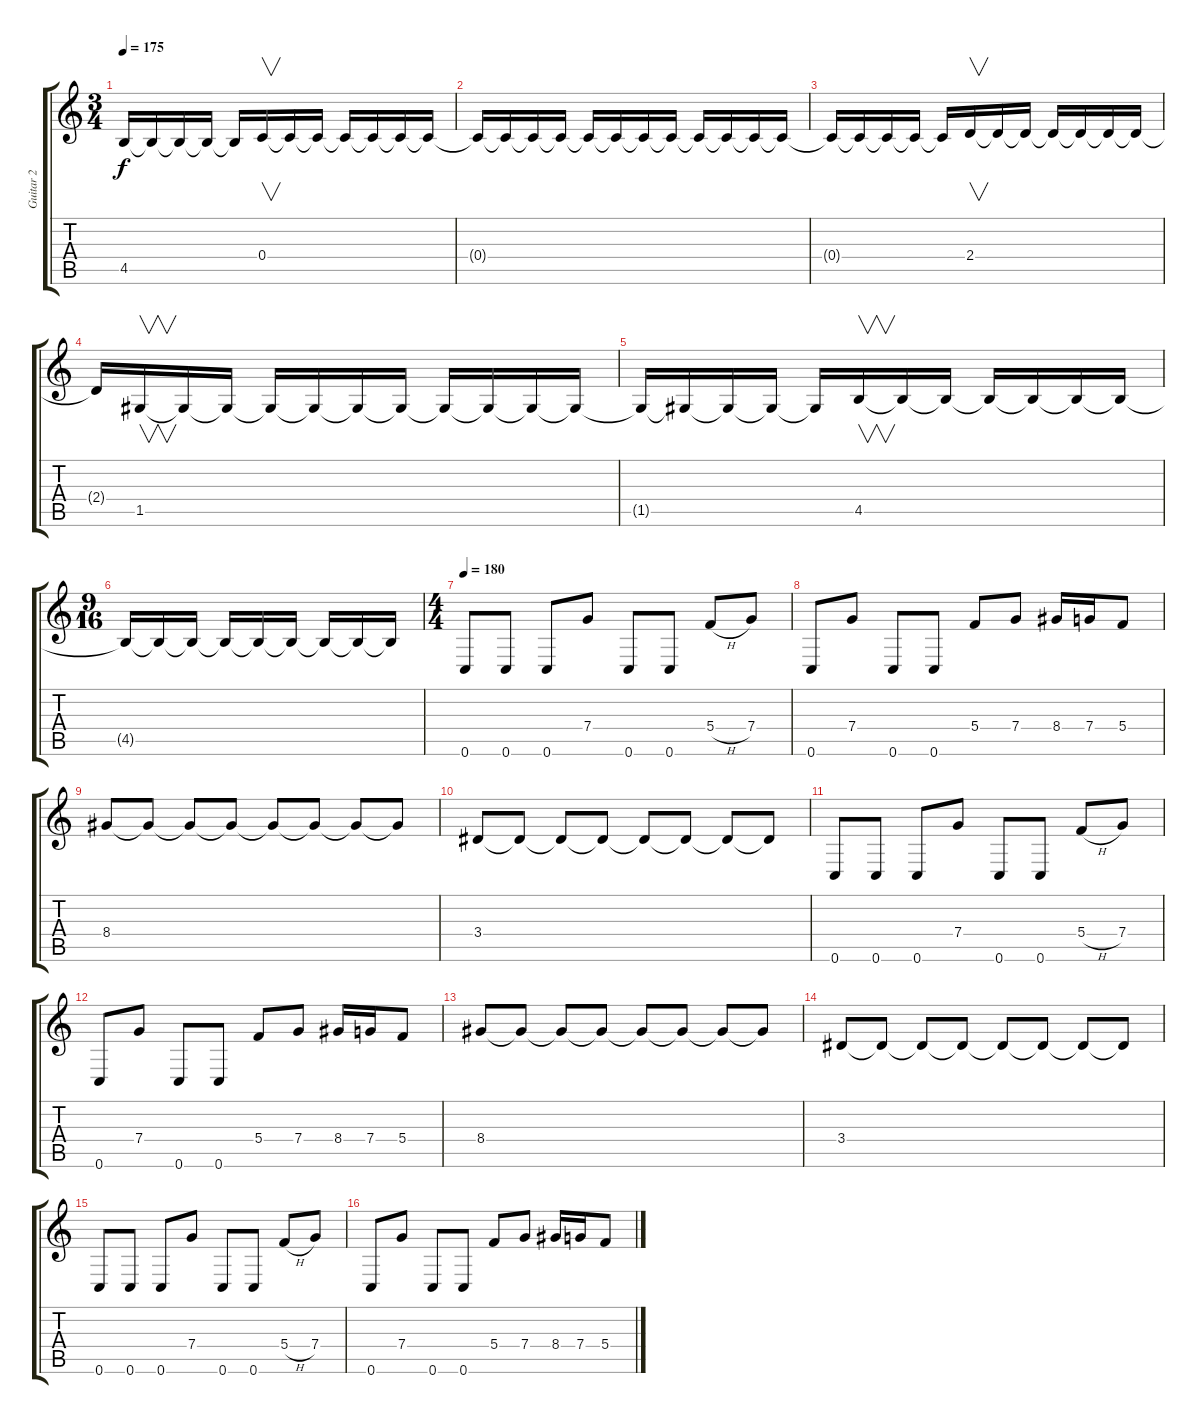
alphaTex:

\track ("Guitar 2" "Guitar 2") {instrument overdrivenguitar}
\staff {score tabs}
\tuning (D4 A3 F3 C3 G2 C2) {hide}
\ts (3 4)
\tempo 175
\clef g2
\ks c
4.5{t}.16{dy f} 4.5{t}.16 4.5{t}.16 4.5{t}.16 4.5{t}.16 0.4.16{v} 0.4{t}.16 0.4{t}.16 0.4{t}.16 0.4{t}.16 0.4{t}.16 0.4{t}.16 |
0.4{t}.16 0.4{t}.16 0.4{t}.16 0.4{t}.16 0.4{t}.16 0.4{t}.16 0.4{t}.16 0.4{t}.16 0.4{t}.16 0.4{t}.16 0.4{t}.16 0.4{t}.16 |
0.4{t}.16 0.4{t}.16 0.4{t}.16 0.4{t}.16 0.4{t}.16 2.4.16{v} 2.4{t}.16 2.4{t}.16 2.4{t}.16 2.4{t}.16 2.4{t}.16 2.4{t}.16 |
2.4{t}.16 1.5.16{v} 1.5{t}.16 1.5{t}.16 1.5{t}.16 1.5{t}.16 1.5{t}.16 1.5{t}.16 1.5{t}.16 1.5{t}.16 1.5{t}.16 1.5{t}.16 |
1.5{t}.16 1.5{t}.16 1.5{t}.16 1.5{t}.16 1.5{t}.16 4.5.16{v} 4.5{t}.16 4.5{t}.16 4.5{t}.16 4.5{t}.16 4.5{t}.16 4.5{t}.16 |
\ts (9 16)
4.5{t}.16 4.5{t}.16 4.5{t}.16 4.5{t}.16 4.5{t}.16 4.5{t}.16 4.5{t}.16 4.5{t}.16 4.5{t}.16 |
\ts (4 4)
\tempo 180
0.6.8 0.6.8 0.6.8 7.4.8 0.6.8 0.6.8 5.4{h}.8 7.4.8 |
0.6.8 7.4.8 0.6.8 0.6.8 5.4.8 7.4.8 8.4.16 7.4.16 5.4.8 |
8.4.8 8.4{t}.8 8.4{t}.8 8.4{t}.8 8.4{t}.8 8.4{t}.8 8.4{t}.8 8.4{t}.8 |
3.4.8 3.4{t}.8 3.4{t}.8 3.4{t}.8 3.4{t}.8 3.4{t}.8 3.4{t}.8 3.4{t}.8 |
0.6.8 0.6.8 0.6.8 7.4.8 0.6.8 0.6.8 5.4{h}.8 7.4.8 |
0.6.8 7.4.8 0.6.8 0.6.8 5.4.8 7.4.8 8.4.16 7.4.16 5.4.8 |
8.4.8 8.4{t}.8 8.4{t}.8 8.4{t}.8 8.4{t}.8 8.4{t}.8 8.4{t}.8 8.4{t}.8 |
3.4.8 3.4{t}.8 3.4{t}.8 3.4{t}.8 3.4{t}.8 3.4{t}.8 3.4{t}.8 3.4{t}.8 |
0.6.8 0.6.8 0.6.8 7.4.8 0.6.8 0.6.8 5.4{h}.8 7.4.8 |
0.6.8 7.4.8 0.6.8 0.6.8 5.4.8 7.4.8 8.4.16 7.4.16 5.4.8
